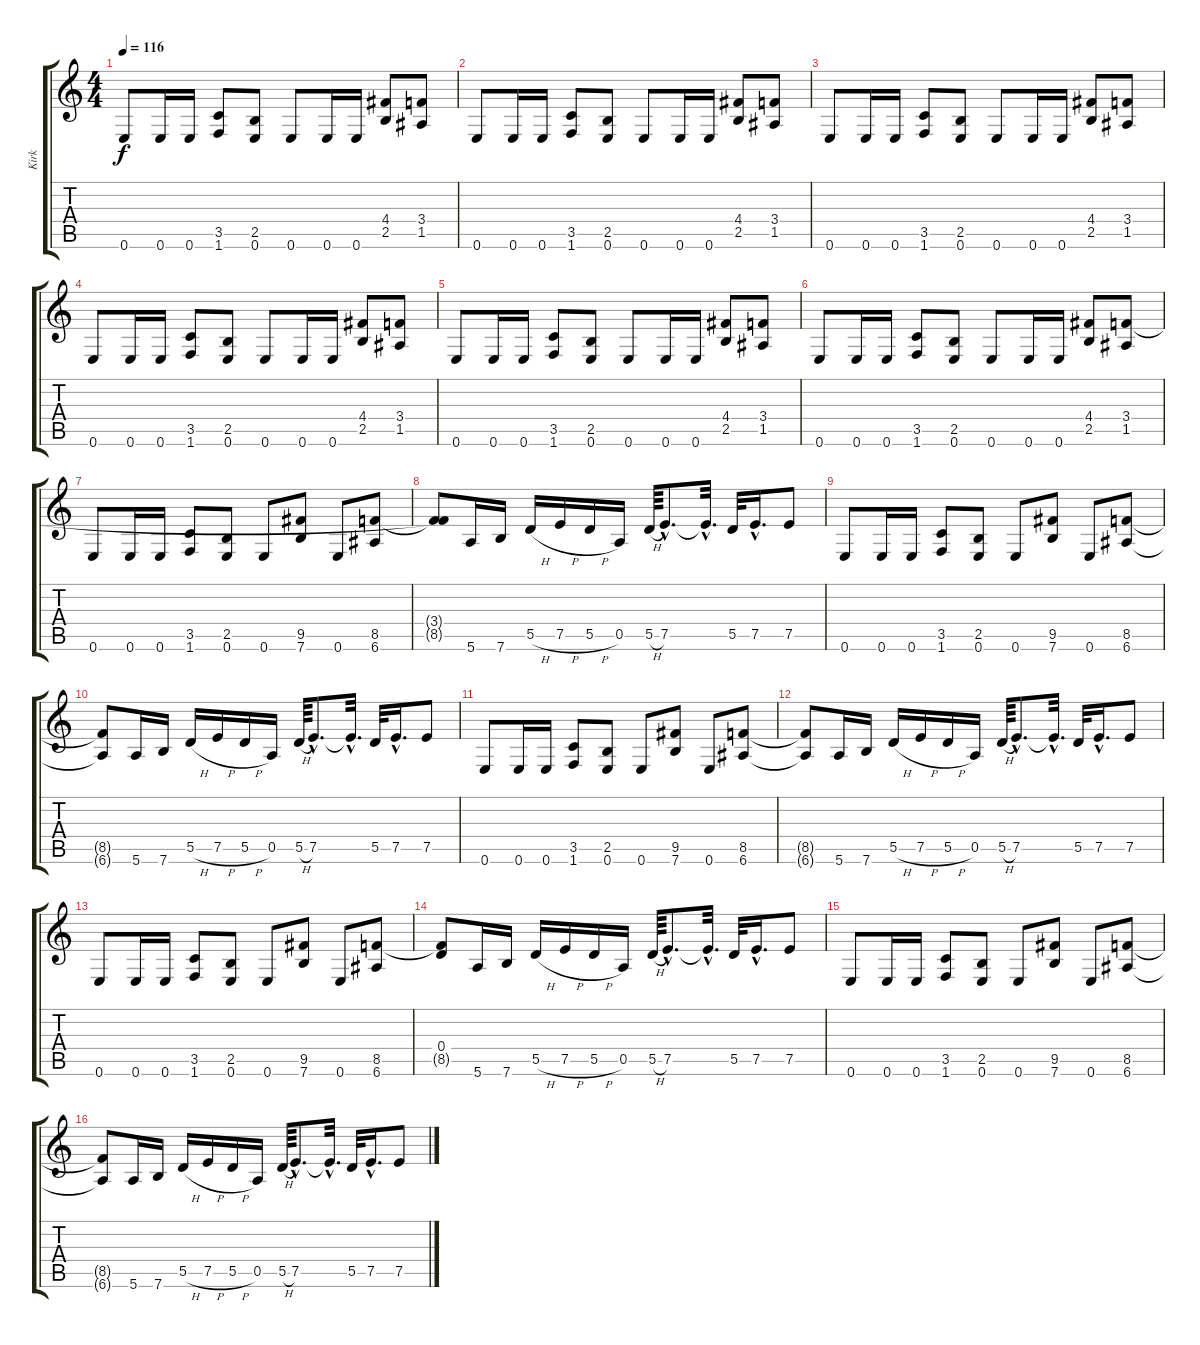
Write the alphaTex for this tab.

\track ("Kirk" "Kirk") {instrument distortionguitar}
\staff {score tabs}
\tuning (E4 B3 G3 D3 A2 E2) {hide}
\ts (4 4)
\tempo 116
\clef g2
\ks c
0.6.8{dy f} 0.6.16 0.6.16 (3.5 1.6).8 (2.5 0.6).8 0.6.8 0.6.16 0.6.16 (4.4 2.5).8 (3.4 1.5).8 |
0.6.8 0.6.16 0.6.16 (3.5 1.6).8 (2.5 0.6).8 0.6.8 0.6.16 0.6.16 (4.4 2.5).8 (3.4 1.5).8 |
0.6.8 0.6.16 0.6.16 (3.5 1.6).8 (2.5 0.6).8 0.6.8 0.6.16 0.6.16 (4.4 2.5).8 (3.4 1.5).8 |
0.6.8 0.6.16 0.6.16 (3.5 1.6).8 (2.5 0.6).8 0.6.8 0.6.16 0.6.16 (4.4 2.5).8 (3.4 1.5).8 |
0.6.8 0.6.16 0.6.16 (3.5 1.6).8 (2.5 0.6).8 0.6.8 0.6.16 0.6.16 (4.4 2.5).8 (3.4 1.5).8 |
0.6.8 0.6.16 0.6.16 (3.5 1.6).8 (2.5 0.6).8 0.6.8 0.6.16 0.6.16 (4.4 2.5).8 (3.4 1.5).8 |
0.6.8 0.6.16 0.6.16 (3.5 1.6).8 (2.5 0.6).8 0.6.8 (9.5 7.6).8 0.6.8 (8.5 6.6).8 |
(3.4{t} 8.5{t}).8 5.6.16 7.6.16 5.5{h}.16 7.5{h}.16 5.5{h}.16 0.5.16 5.5{h}.64 7.5{hac}.8{d} 7.5{hac t}.32{d} 5.5.32 7.5{hac}.16{d} 7.5.8 |
0.6.8 0.6.16 0.6.16 (3.5 1.6).8 (2.5 0.6).8 0.6.8 (9.5 7.6).8 0.6.8 (8.5 6.6).8 |
(8.5{t} 6.6{t}).8 5.6.16 7.6.16 5.5{h}.16 7.5{h}.16 5.5{h}.16 0.5.16 5.5{h}.64 7.5{hac}.8{d} 7.5{hac t}.32{d} 5.5.32 7.5{hac}.16{d} 7.5.8 |
0.6.8 0.6.16 0.6.16 (3.5 1.6).8 (2.5 0.6).8 0.6.8 (9.5 7.6).8 0.6.8 (8.5 6.6).8 |
(8.5{t} 6.6{t}).8 5.6.16 7.6.16 5.5{h}.16 7.5{h}.16 5.5{h}.16 0.5.16 5.5{h}.64 7.5{hac}.8{d} 7.5{hac t}.32{d} 5.5.32 7.5{hac}.16{d} 7.5.8 |
0.6.8 0.6.16 0.6.16 (3.5 1.6).8 (2.5 0.6).8 0.6.8 (9.5 7.6).8 0.6.8 (8.5 6.6).8 |
(0.4 8.5{t}).8 5.6.16 7.6.16 5.5{h}.16 7.5{h}.16 5.5{h}.16 0.5.16 5.5{h}.64 7.5{hac}.8{d} 7.5{hac t}.32{d} 5.5.32 7.5{hac}.16{d} 7.5.8 |
0.6.8 0.6.16 0.6.16 (3.5 1.6).8 (2.5 0.6).8 0.6.8 (9.5 7.6).8 0.6.8 (8.5 6.6).8 |
(8.5{t} 6.6{t}).8 5.6.16 7.6.16 5.5{h}.16 7.5{h}.16 5.5{h}.16 0.5.16 5.5{h}.64 7.5{hac}.8{d} 7.5{hac t}.32{d} 5.5.32 7.5{hac}.16{d} 7.5.8
